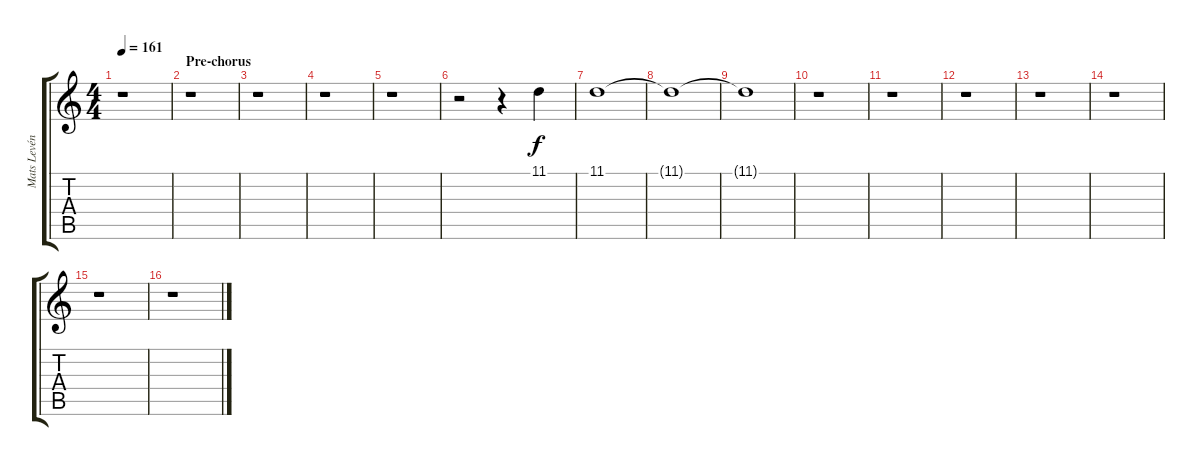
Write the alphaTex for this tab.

\track ("Mats Levén" "Mats Levén") {instrument oboe}
\staff {score tabs}
\tuning (Eb4 Bb3 Gb3 Db3 Ab2 Eb2) {hide}
\ts (4 4)
\tempo 161
\clef g2
\ks c
r.1{dy f} |
\section ("" "Pre-chorus")
r.1 |
r.1 |
r.1 |
r.1 |
r.2{volume 16 balance 14 instrument oboe} r.4 11.1.4 |
11.1.1 |
11.1{t}.1 |
11.1{t}.1 |
r.1 |
r.1 |
r.1 |
r.1 |
r.1 |
r.1 |
r.1
